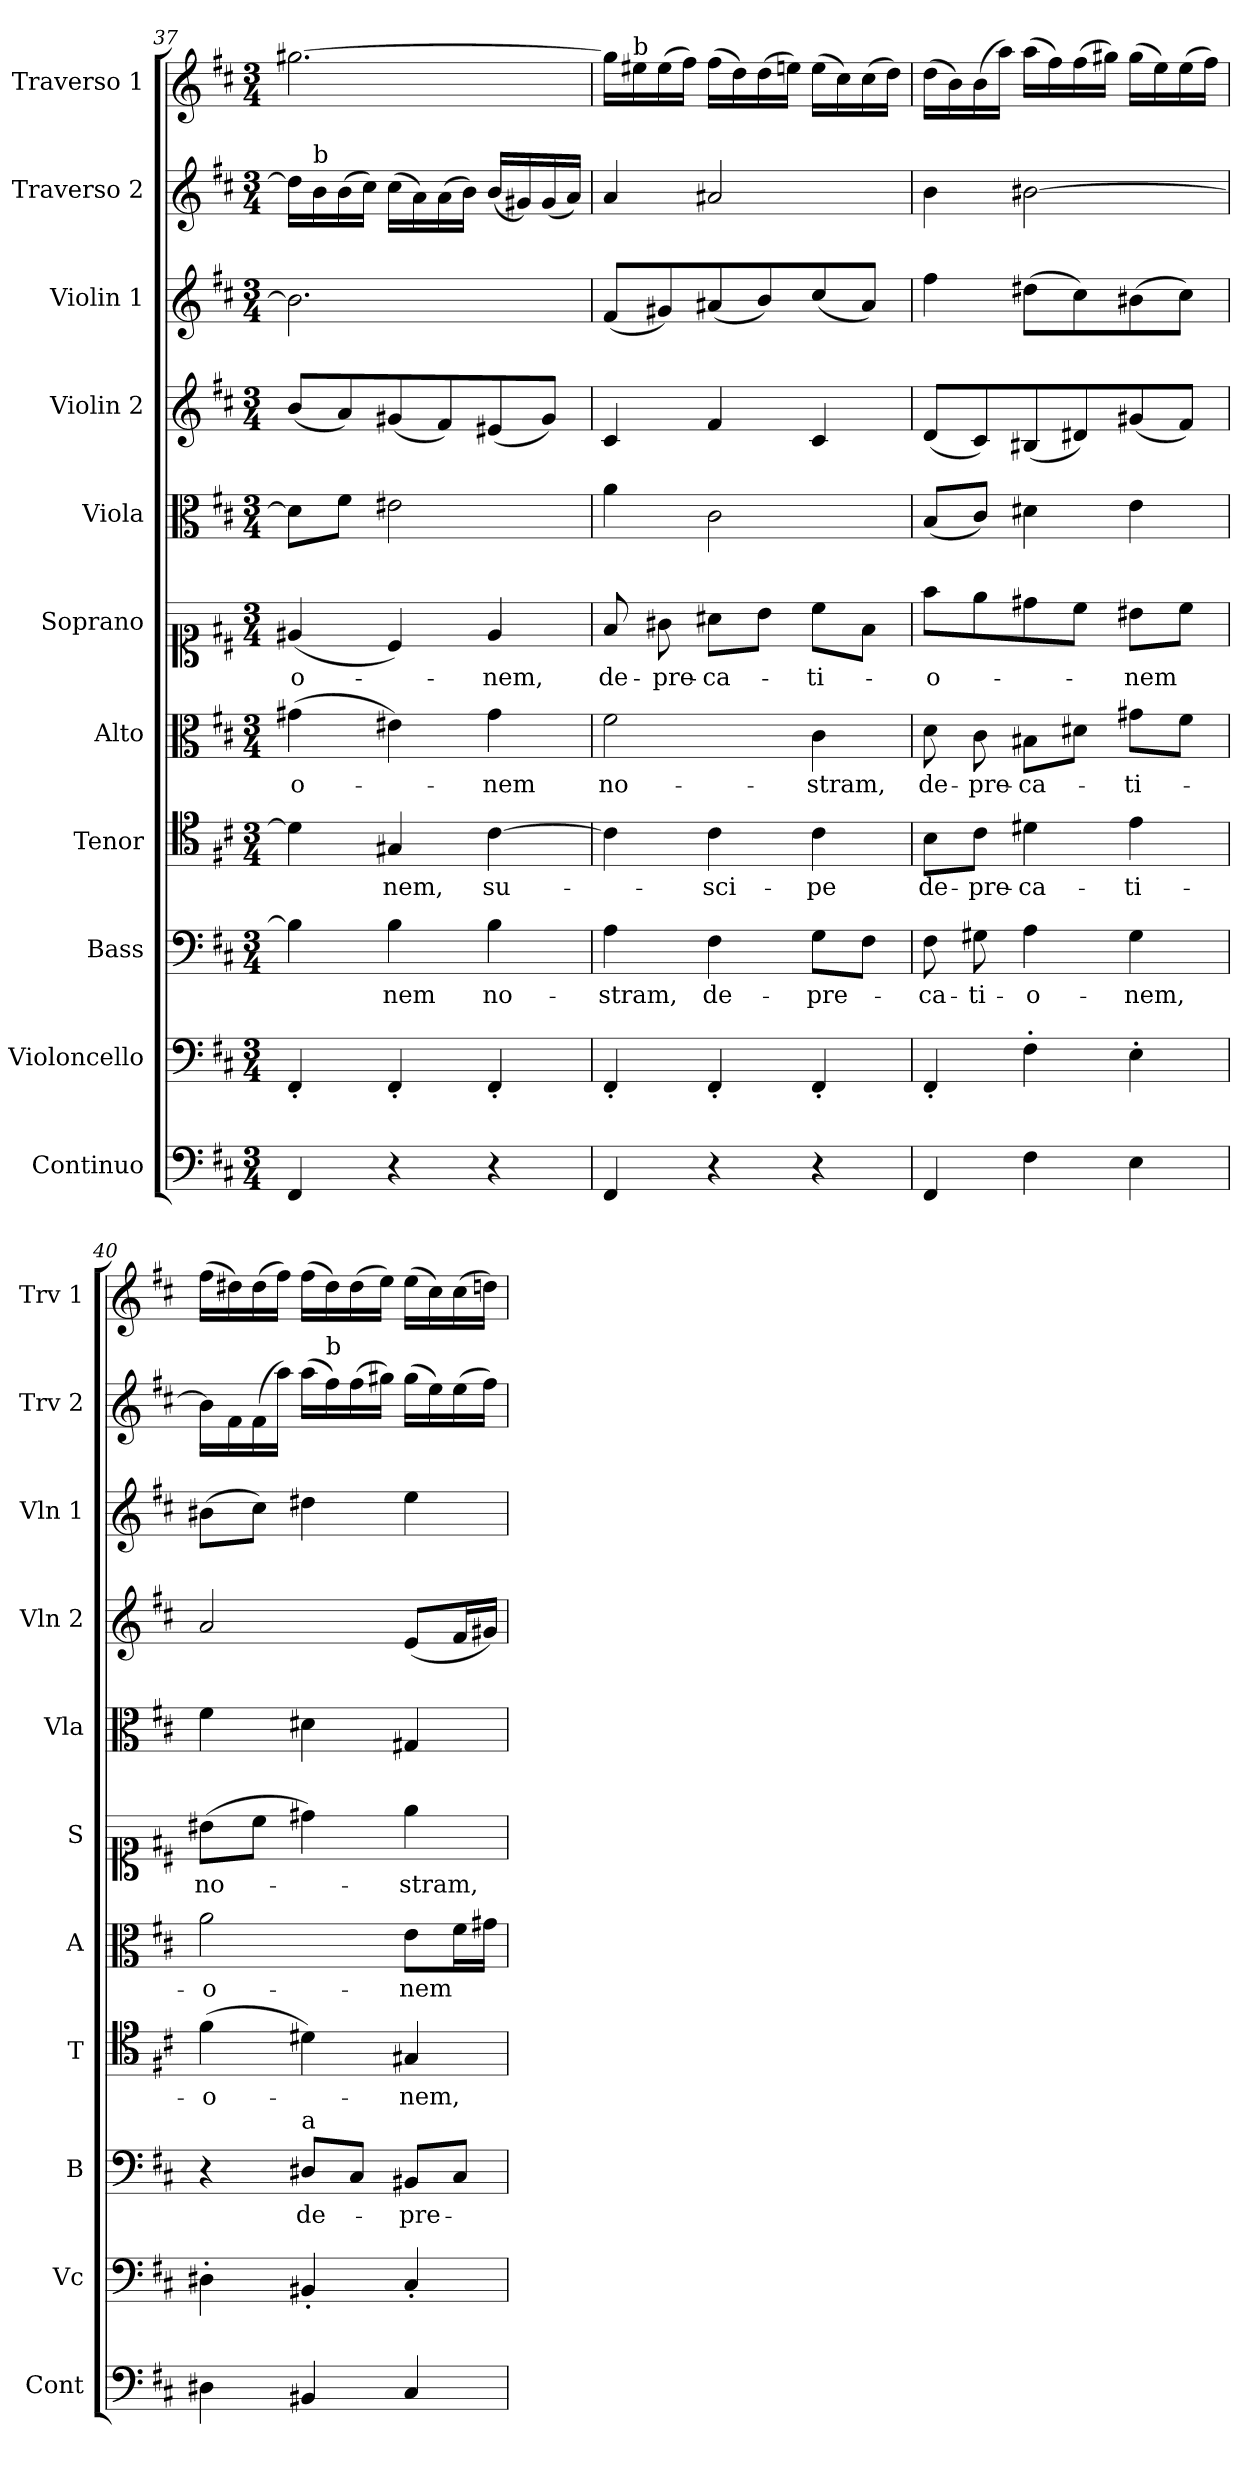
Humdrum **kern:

**kern	**kern	**kern	**text	**kern	**text	**kern	**text	**kern	**text	**kern	**kern	**kern	**kern	**kern
*part11	*part10	*part9	*part9	*part8	*part8	*part7	*part7	*part6	*part6	*part5	*part4	*part3	*part2	*part1
*staff11	*staff10	*staff9	*staff9	*staff8	*staff8	*staff7	*staff7	*staff6	*staff6	*staff5	*staff4	*staff3	*staff2	*staff1
*I"Continuo	*I"Violoncello	*I"Bass	*	*I"Tenor	*	*I"Alto	*	*I"Soprano	*	*I"Viola	*I"Violin 2	*I"Violin 1	*I"Traverso 2	*I"Traverso 1
*I'Cont	*I'Vc	*I'B	*	*I'T	*	*I'A	*	*I'S	*	*I'Vla	*I'Vln 2	*I'Vln 1	*I'Trv 2	*I'Trv 1
*clefF4	*clefF4	*clefF4	*	*clefC4	*	*clefC3	*	*clefC1	*	*clefC3	*clefG2	*clefG2	*clefG2	*clefG2
*k[f#c#]	*k[f#c#]	*k[f#c#]	*	*k[f#c#]	*	*k[f#c#]	*	*k[f#c#]	*	*k[f#c#]	*k[f#c#]	*k[f#c#]	*k[f#c#]	*k[f#c#]
*M3/4	*M3/4	*M3/4	*	*M3/4	*	*M3/4	*	*M3/4	*	*M3/4	*M3/4	*M3/4	*M3/4	*M3/4
=37	=37	=37	=37	=37	=37	=37	=37	=37	=37	=37	=37	=37	=37	=37
!	!	!	!	!	!	!	!LO:LY:b	!	!LO:LY:b	!	!	!	!	!
4FF#/	4FF#'/	4B\]	.	4d\]	.	(4g#X\	-o-	(4e#X/	-o-	8d\L]	(8b/L	2.b\]	16dd\LL]	[2.gg#X\
!	!	!	!	!	!	!	!	!	!	!	!	!	!LO:TX:a:t=b	!
.	.	.	.	.	.	.	.	.	.	.	.	.	16b\	.
.	.	.	.	.	.	.	.	.	.	8f#\J	8a/)	.	(16b\	.
.	.	.	.	.	.	.	.	.	.	.	.	.	16cc#\JJ)	.
!	!	!	!LO:LY:b	!	!LO:LY:b	!	!	!	!	!	!	!	!	!
4r	4FF#'/	4B\	-nem	4G#X/	-nem,	4e#X\)	.	4c#/)	.	2e#X\	(8g#X/	.	(16cc#\LL	.
.	.	.	.	.	.	.	.	.	.	.	.	.	16a\)	.
.	.	.	.	.	.	.	.	.	.	.	8f#/)	.	(16a\	.
.	.	.	.	.	.	.	.	.	.	.	.	.	16b\JJ)	.
!	!	!	!LO:LY:b	!	!LO:LY:b	!	!LO:LY:b	!	!LO:LY:b	!	!	!	!	!
4r	4FF#'/	4B\	no-	[4c#\	su-	4g#\	-nem	4e#/	-nem,	.	(8e#X/	.	(16b/LL	.
.	.	.	.	.	.	.	.	.	.	.	.	.	16g#X/)	.
.	.	.	.	.	.	.	.	.	.	.	8g#/J)	.	(16g#/	.
.	.	.	.	.	.	.	.	.	.	.	.	.	16a/JJ)	.
=38	=38	=38	=38	=38	=38	=38	=38	=38	=38	=38	=38	=38	=38	=38
!	!	!	!LO:LY:b	!	!	!	!LO:LY:b	!	!LO:LY:b	!	!	!	!	!
4FF#/	4FF#'/	4A\	-stram,	4c#\]	.	2f#\	no-	8f#/	de-	4a\	4c#/	(8f#/L	4a/	16gg#\LL]
!	!	!	!	!	!	!	!	!	!	!	!	!	!	!LO:TX:a:t=b
.	.	.	.	.	.	.	.	.	.	.	.	.	.	16ee#X\
!	!	!	!	!	!	!	!	!	!LO:LY:b	!	!	!	!	!
.	.	.	.	.	.	.	.	8g#X\	-pre-	.	.	8g#X/)	.	(16ee#\
.	.	.	.	.	.	.	.	.	.	.	.	.	.	16ff#\JJ)
!	!	!	!LO:LY:b	!	!LO:LY:b	!	!	!	!LO:LY:b	!	!	!	!	!
4r	4FF#'/	4F#\	de-	4c#\	-sci-	.	.	8a#X\L	-ca-	2c#\	4f#/	(8a#X/	2a#X/	(16ff#\LL
.	.	.	.	.	.	.	.	.	.	.	.	.	.	16dd\)
.	.	.	.	.	.	.	.	8b\J	.	.	.	8b/)	.	(16dd\
.	.	.	.	.	.	.	.	.	.	.	.	.	.	16een\JJ)
!	!	!	!LO:LY:b	!	!LO:LY:b	!	!LO:LY:b	!	!LO:LY:b	!	!	!	!	!
4r	4FF#'/	8G\L	-pre-	4c#\	-pe	4c#\	-stram,	8cc#\L	-ti-	.	4c#/	(8cc#/	.	(16ee\LL
.	.	.	.	.	.	.	.	.	.	.	.	.	.	16cc#\)
.	.	8F#\J	.	.	.	.	.	8f#\J	.	.	.	8a#/J)	.	(16cc#\
.	.	.	.	.	.	.	.	.	.	.	.	.	.	16dd\JJ)
=39	=39	=39	=39	=39	=39	=39	=39	=39	=39	=39	=39	=39	=39	=39
!	!	!	!LO:LY:b	!	!LO:LY:b	!	!LO:LY:b	!	!LO:LY:b	!	!	!	!	!
4FF#/	4FF#'/	8F#\	-ca-	8B\L	de-	8d\	de-	8ff#\L	-o-	(8B/L	(8d/L	4ff#\	4b\	(16dd\LL
.	.	.	.	.	.	.	.	.	.	.	.	.	.	16b\)
!	!	!	!LO:LY:b	!	!LO:LY:b	!	!LO:LY:b	!	!	!	!	!	!	!
.	.	8G#X\	-ti-	8c#\J	-pre-	8c#\	-pre-	8ee\	.	8c#/J)	8c#/)	.	.	(16b\
.	.	.	.	.	.	.	.	.	.	.	.	.	.	16aa\JJ)
!	!	!	!LO:LY:b	!	!LO:LY:b	!	!LO:LY:b	!	!	!	!	!	!	!
4F#\	4F#'\	4A\	-o-	4d#X\	-ca-	8B#X\L	-ca-	8dd#X\	.	4d#X\	(8B#X/	(8dd#X\L	[2b#X\	(16aa\LL
.	.	.	.	.	.	.	.	.	.	.	.	.	.	16ff#\)
.	.	.	.	.	.	8d#X\J	.	8cc#\J	.	.	8d#X/)	8cc#\)	.	(16ff#\
.	.	.	.	.	.	.	.	.	.	.	.	.	.	16gg#X\JJ)
!	!	!	!LO:LY:b	!	!LO:LY:b	!	!LO:LY:b	!	!LO:LY:b	!	!	!	!	!
4E\	4E'\	4G#\	-nem,	4e\	-ti-	8g#X\L	-ti-	8b#X\L	-nem	4e\	(8g#X/	(8b#X\	.	(16gg#\LL
.	.	.	.	.	.	.	.	.	.	.	.	.	.	16ee\)
.	.	.	.	.	.	8f#\J	.	8cc#\J	.	.	8f#/J)	8cc#\J)	.	(16ee\
.	.	.	.	.	.	.	.	.	.	.	.	.	.	16ff#\JJ)
!!LO:LB:g=z
=40	=40	=40	=40	=40	=40	=40	=40	=40	=40	=40	=40	=40	=40	=40
!	!	!	!	!	!LO:LY:b	!	!LO:LY:b	!	!LO:LY:b	!	!	!	!	!
4D#X\	4D#X'\	4r	.	(4f#\	-o-	2a\	-o-	(8b#X\L	no-	4f#\	2a/	(8b#X\L	16b#\LL]	(16ff#\LL
.	.	.	.	.	.	.	.	.	.	.	.	.	16f#\	16dd#X\)
.	.	.	.	.	.	.	.	8cc#\J	.	.	.	8cc#\J)	(16f#\	(16dd#\
.	.	.	.	.	.	.	.	.	.	.	.	.	16aa\JJ)	16ff#\JJ)
!	!	!LO:TX:a:t=a	!	!	!	!	!	!	!	!	!	!	!	!
!	!	!	!LO:LY:b	!	!	!	!	!	!	!	!	!	!	!
4BB#X/	4BB#X'/	8D#X/L	de-	4d#X\)	.	.	.	4dd#X\)	.	4d#X\	.	4dd#X\	(16aa\LL	(16ff#\LL
!	!	!	!	!	!	!	!	!	!	!	!	!	!LO:TX:a:t=b	!
.	.	.	.	.	.	.	.	.	.	.	.	.	16ff#\)	16dd#\)
.	.	8C#/J	.	.	.	.	.	.	.	.	.	.	(16ff#\	(16dd#\
.	.	.	.	.	.	.	.	.	.	.	.	.	16gg#X\JJ)	16ee\JJ)
!	!	!	!LO:LY:b	!	!LO:LY:b	!	!LO:LY:b	!	!LO:LY:b	!	!	!	!	!
4C#/	4C#'/	8BB#X/L	-pre-	4G#X/	-nem,	8e\L	-nem	4ee\	-stram,	4G#X/	(8e/L	4ee\	(16gg#\LL	(16ee\LL
.	.	.	.	.	.	.	.	.	.	.	.	.	16ee\)	16cc#\)
.	.	8C#/J	.	.	.	16f#\L	.	.	.	.	16f#/L	.	(16ee\	(16cc#\
.	.	.	.	.	.	16g#X\JJ	.	.	.	.	16g#X/JJ)	.	16ff#\JJ)	16ddn\JJ)
=	=	=	=	=	=	=	=	=	=	=	=	=	=	=
*-	*-	*-	*-	*-	*-	*-	*-	*-	*-	*-	*-	*-	*-	*-
